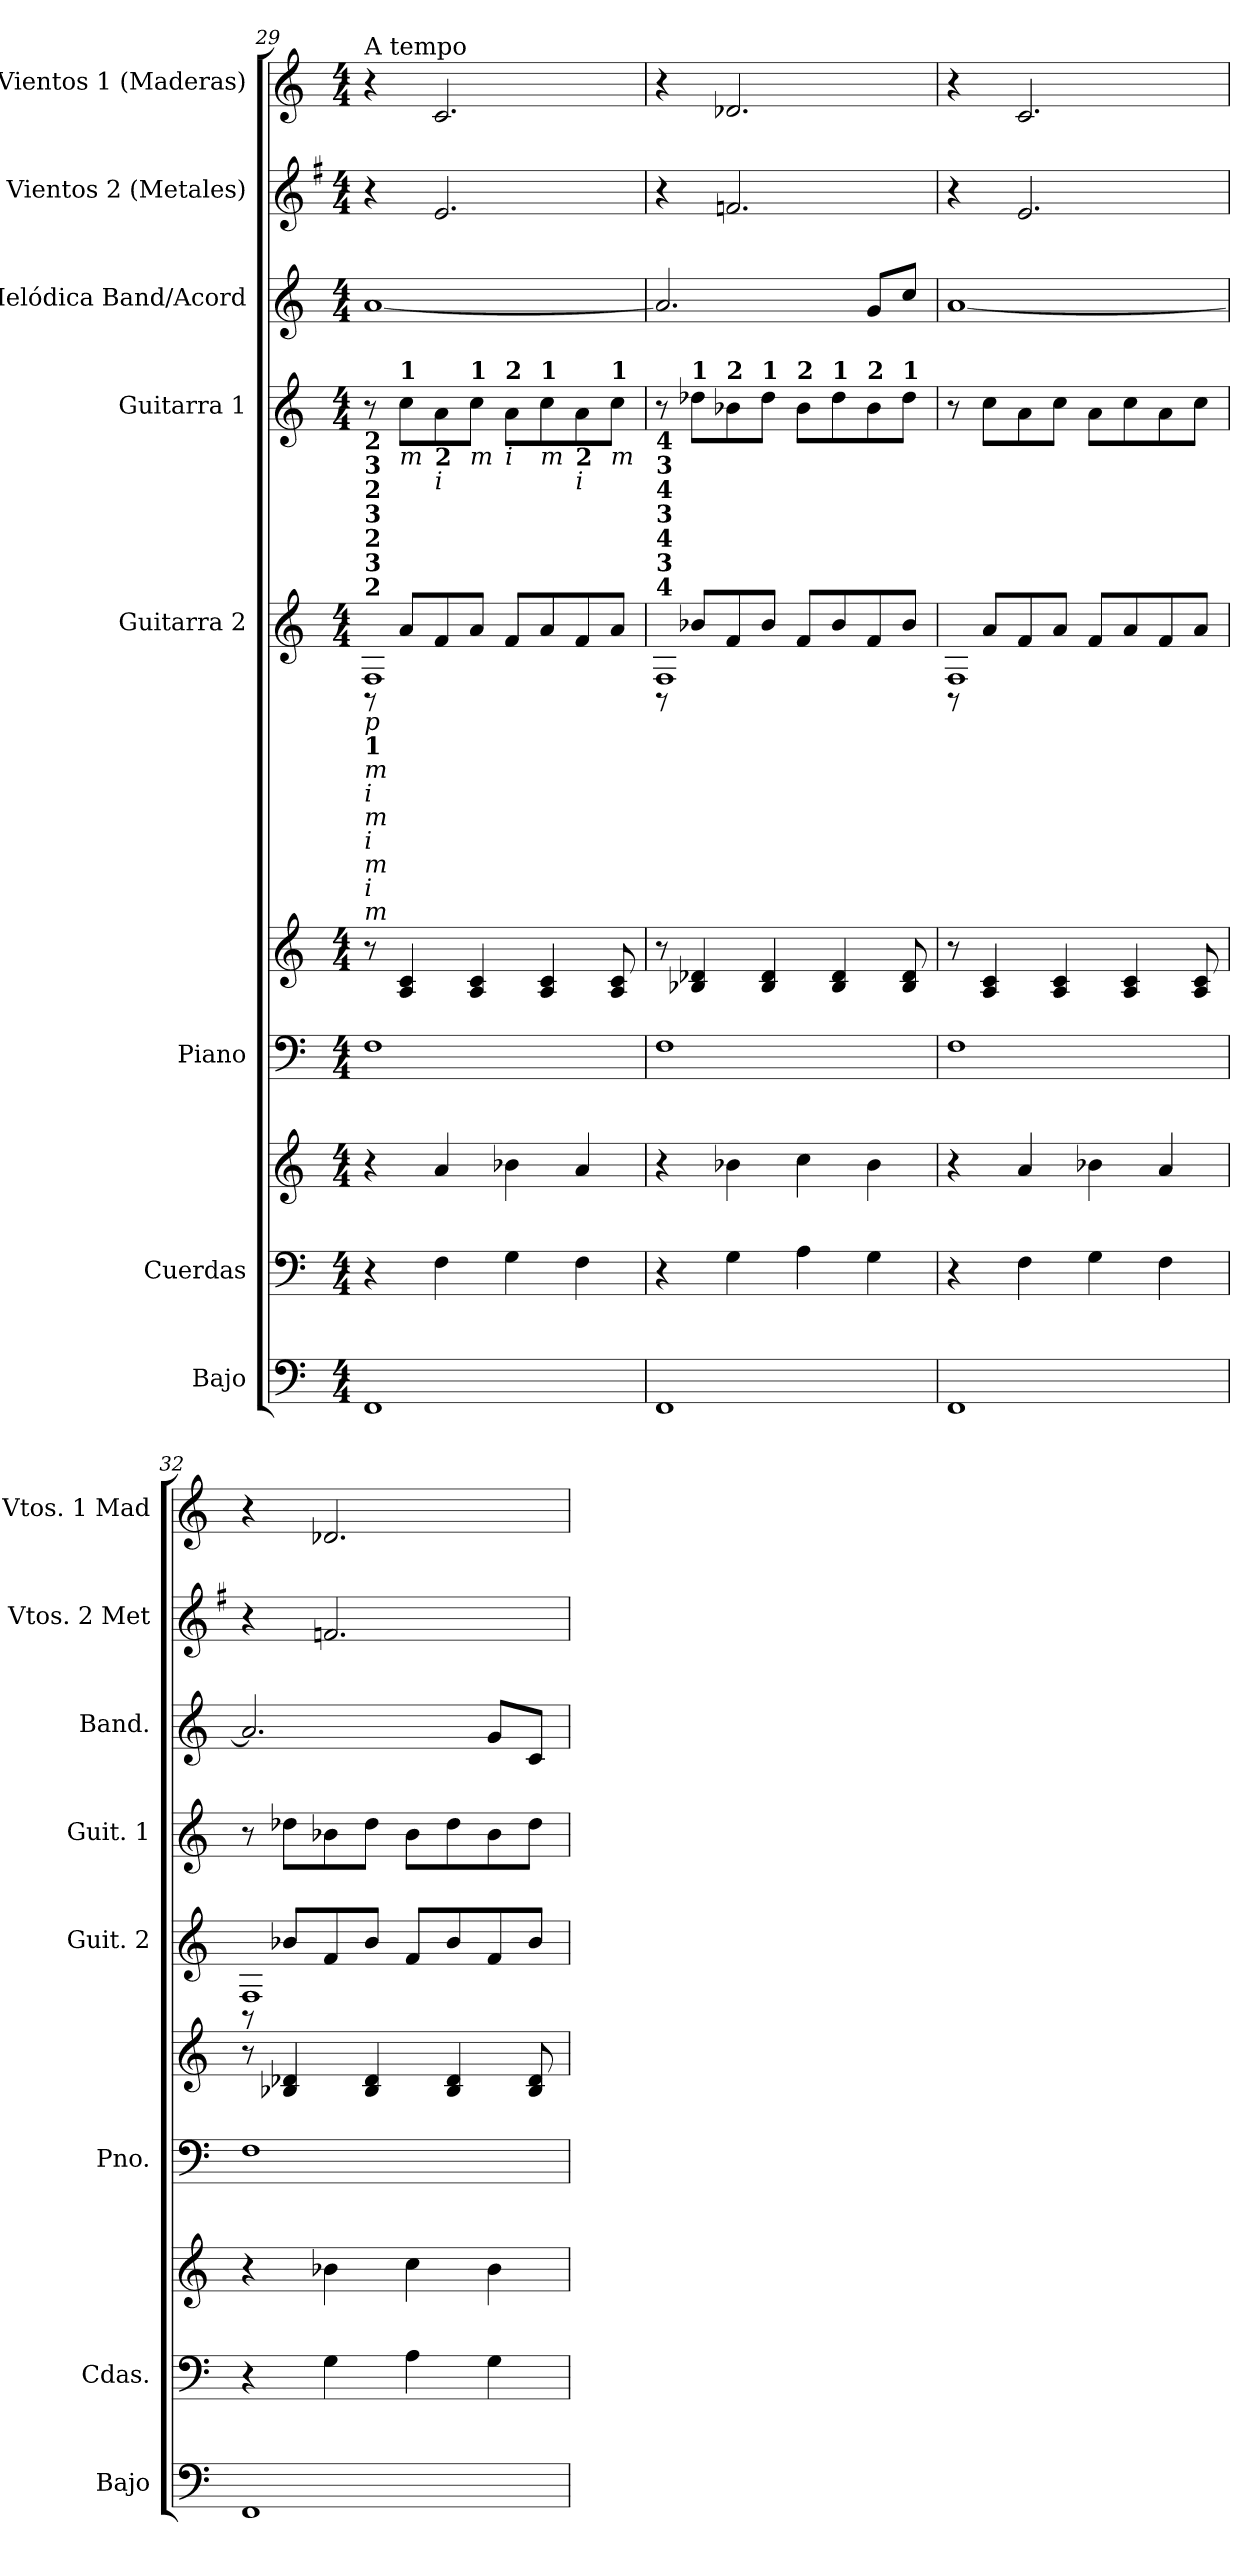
**kern	**kern	**kern	**kern	**kern	**kern	**kern	**kern	**kern	**kern
*part8	*part7	*part7	*part6	*part6	*part5	*part4	*part3	*part2	*part1
*staff10	*staff9	*staff8	*staff7	*staff6	*staff5	*staff4	*staff3	*staff2	*staff1
*I"Bajo	*I"Cuerdas	*	*I"Piano	*	*I"Guitarra 2	*I"Guitarra 1	*I"Melódica Band/Acord	*I"Vientos 2 (Metales)	*I"Vientos 1 (Maderas)
*I'Bajo	*I'Cdas.	*	*I'Pno.	*	*I'Guit. 2	*I'Guit. 1	*I'Band.	*I'Vtos. 2 Met	*I'Vtos. 1 Mad
*clefF4	*clefF4	*clefG2	*clefF4	*clefG2	*clefG2	*clefG2	*clefG2	*clefG2	*clefG2
*ITrd7c12	*	*	*	*	*ITrd7c12	*ITrd7c12	*	*ITrd4c7	*
*k[]	*k[]	*k[]	*k[]	*k[]	*k[]	*k[]	*k[]	*k[]	*k[]
*M4/4	*M4/4	*M4/4	*M4/4	*M4/4	*M4/4	*M4/4	*M4/4	*M4/4	*M4/4
=29	=29	=29	=29	=29	=29	=29	=29	=29	=29
*	*	*	*	*	*^	*	*	*	*
!	!	!	!	!	!	!	!	!	!	!LO:TX:a:t=A tempo
!	!	!	!	!	!LO:TX:b:i:t=p	!	!	!	!	!
!	!	!	!	!	!LO:TX:b:B:t=1	!	!	!	!	!
!	!	!	!	!	!LO:TX:b:i:t=m	!	!	!	!	!
!	!	!	!	!	!LO:TX:a:B:t=2	!	!	!	!	!
!	!	!	!	!	!LO:TX:b:i:t=i	!	!	!	!	!
!	!	!	!	!	!LO:TX:a:B:t=3	!	!	!	!	!
!	!	!	!	!	!LO:TX:b:i:t=m	!	!	!	!	!
!	!	!	!	!	!LO:TX:a:B:t=2	!	!	!	!	!
!	!	!	!	!	!LO:TX:b:i:t=i	!	!	!	!	!
!	!	!	!	!	!LO:TX:a:B:t=3	!	!	!	!	!
!	!	!	!	!	!LO:TX:b:i:t=m	!	!	!	!	!
!	!	!	!	!	!LO:TX:a:B:t=2	!	!	!	!	!
!	!	!	!	!	!LO:TX:b:i:t=i	!	!	!	!	!
!	!	!	!	!	!LO:TX:a:B:t=3	!	!	!	!	!
!	!	!	!	!	!LO:TX:b:i:t=m	!	!	!	!	!
!	!	!	!	!	!LO:TX:a:B:t=2	!	!	!	!	!
1FFF	4r	4r	1F	8r	1FF	8r	8r	[1a	4r	4r
!	!	!	!	!	!	!	!LO:TX:a:B:t=1	!	!	!
!	!	!	!	!	!	!	!LO:TX:b:i:t=m	!	!	!
.	.	.	.	4A/ 4c/	.	8A/L	8c\L	.	.	.
!	!	!	!	!	!	!	!LO:TX:b:B:t=2	!	!	!
!	!	!	!	!	!	!	!LO:TX:b:i:t=i	!	!	!
.	4F\	4a/	.	.	.	8F/	8A\	.	2.A/	2.c/
!	!	!	!	!	!	!	!LO:TX:a:B:t=1	!	!	!
!	!	!	!	!	!	!	!LO:TX:b:i:t=m	!	!	!
.	.	.	.	4A/ 4c/	.	8A/J	8c\J	.	.	.
!	!	!	!	!	!	!	!LO:TX:a:B:t=2	!	!	!
!	!	!	!	!	!	!	!LO:TX:b:i:t=i	!	!	!
.	4G\	4b-X\	.	.	.	8F/L	8A\L	.	.	.
!	!	!	!	!	!	!	!LO:TX:a:B:t=1	!	!	!
!	!	!	!	!	!	!	!LO:TX:b:i:t=m	!	!	!
.	.	.	.	4A/ 4c/	.	8A/	8c\	.	.	.
!	!	!	!	!	!	!	!LO:TX:b:B:t=2	!	!	!
!	!	!	!	!	!	!	!LO:TX:b:i:t=i	!	!	!
.	4F\	4a/	.	.	.	8F/	8A\	.	.	.
!	!	!	!	!	!	!	!LO:TX:a:B:t=1	!	!	!
!	!	!	!	!	!	!	!LO:TX:b:i:t=m	!	!	!
.	.	.	.	8A/ 8c/	.	8A/J	8c\J	.	.	.
=30	=30	=30	=30	=30	=30	=30	=30	=30	=30	=30
!	!	!	!	!	!LO:TX:a:B:t=4	!	!	!	!	!
!	!	!	!	!	!LO:TX:a:B:t=3	!	!	!	!	!
!	!	!	!	!	!LO:TX:a:B:t=4	!	!	!	!	!
!	!	!	!	!	!LO:TX:a:B:t=3	!	!	!	!	!
!	!	!	!	!	!LO:TX:a:B:t=4	!	!	!	!	!
!	!	!	!	!	!LO:TX:a:B:t=3	!	!	!	!	!
!	!	!	!	!	!LO:TX:a:B:t=4	!	!	!	!	!
1FFF	4r	4r	1F	8r	1FF	8r	8r	2.a/]	4r	4r
!	!	!	!	!	!	!	!LO:TX:a:B:t=1	!	!	!
.	.	.	.	4B-X/ 4d-X/	.	8B-X/L	8d-X\L	.	.	.
!	!	!	!	!	!	!	!LO:TX:a:B:t=2	!	!	!
.	4G\	4b-X\	.	.	.	8F/	8B-X\	.	2.B-X/	2.d-X/
!	!	!	!	!	!	!	!LO:TX:a:B:t=1	!	!	!
.	.	.	.	4B-/ 4d-/	.	8B-/J	8d-\J	.	.	.
!	!	!	!	!	!	!	!LO:TX:a:B:t=2	!	!	!
.	4A\	4cc\	.	.	.	8F/L	8B-\L	.	.	.
!	!	!	!	!	!	!	!LO:TX:a:B:t=1	!	!	!
.	.	.	.	4B-/ 4d-/	.	8B-/	8d-\	.	.	.
!	!	!	!	!	!	!	!LO:TX:a:B:t=2	!	!	!
.	4G\	4b-\	.	.	.	8F/	8B-\	8g/L	.	.
!	!	!	!	!	!	!	!LO:TX:a:B:t=1	!	!	!
.	.	.	.	8B-/ 8d-/	.	8B-/J	8d-\J	8cc/J	.	.
=31	=31	=31	=31	=31	=31	=31	=31	=31	=31	=31
1FFF	4r	4r	1F	8r	1FF	8r	8r	[1a	4r	4r
.	.	.	.	4A/ 4c/	.	8A/L	8c\L	.	.	.
.	4F\	4a/	.	.	.	8F/	8A\	.	2.A/	2.c/
.	.	.	.	4A/ 4c/	.	8A/J	8c\J	.	.	.
.	4G\	4b-X\	.	.	.	8F/L	8A\L	.	.	.
.	.	.	.	4A/ 4c/	.	8A/	8c\	.	.	.
.	4F\	4a/	.	.	.	8F/	8A\	.	.	.
.	.	.	.	8A/ 8c/	.	8A/J	8c\J	.	.	.
!!LO:PB:g=z
=32	=32	=32	=32	=32	=32	=32	=32	=32	=32	=32
1FFF	4r	4r	1F	8r	1FF	8r	8r	2.a/]	4r	4r
.	.	.	.	4B-X/ 4d-X/	.	8B-X/L	8d-X\L	.	.	.
.	4G\	4b-X\	.	.	.	8F/	8B-X\	.	2.B-X/	2.d-X/
.	.	.	.	4B-/ 4d-/	.	8B-/J	8d-\J	.	.	.
.	4A\	4cc\	.	.	.	8F/L	8B-\L	.	.	.
.	.	.	.	4B-/ 4d-/	.	8B-/	8d-\	.	.	.
.	4G\	4b-\	.	.	.	8F/	8B-\	8g/L	.	.
.	.	.	.	8B-/ 8d-/	.	8B-/J	8d-\J	8c/J	.	.
*	*	*	*	*	*v	*v	*	*	*	*
=	=	=	=	=	=	=	=	=	=
*-	*-	*-	*-	*-	*-	*-	*-	*-	*-
